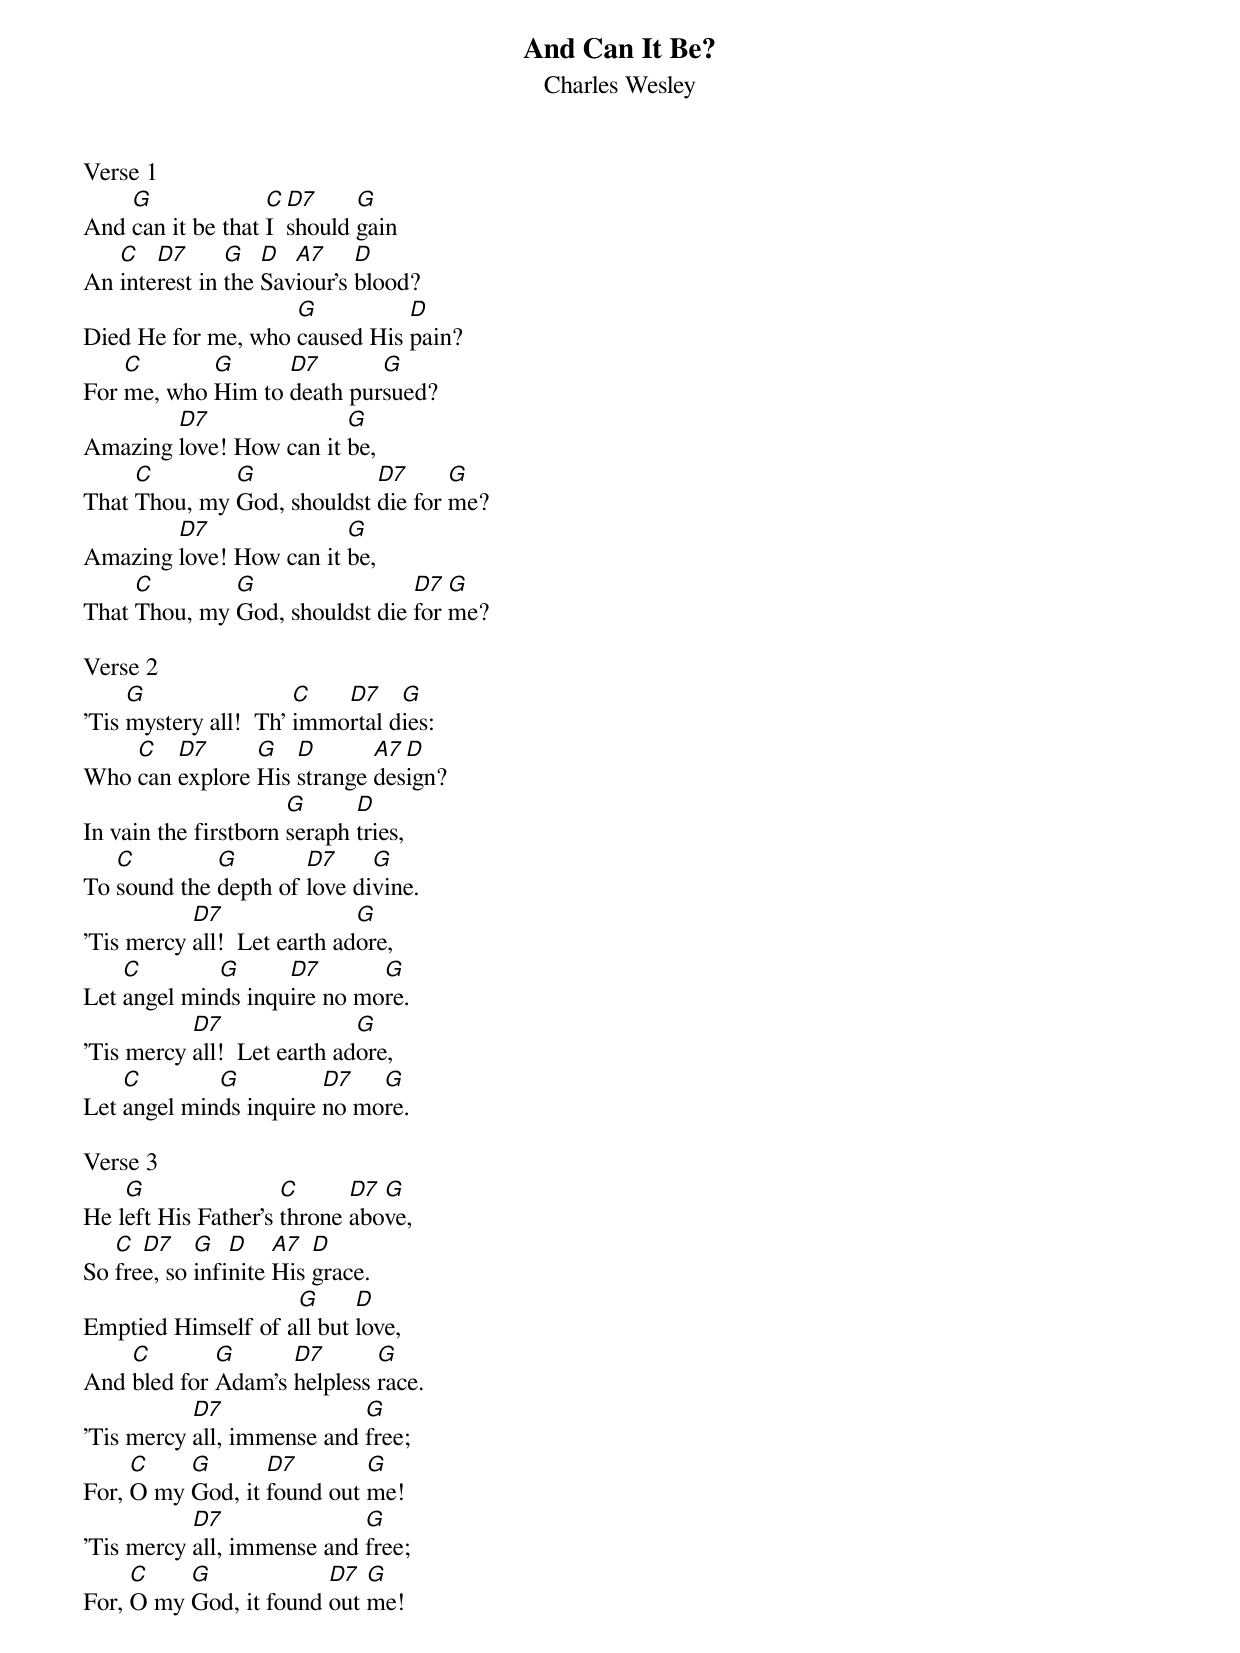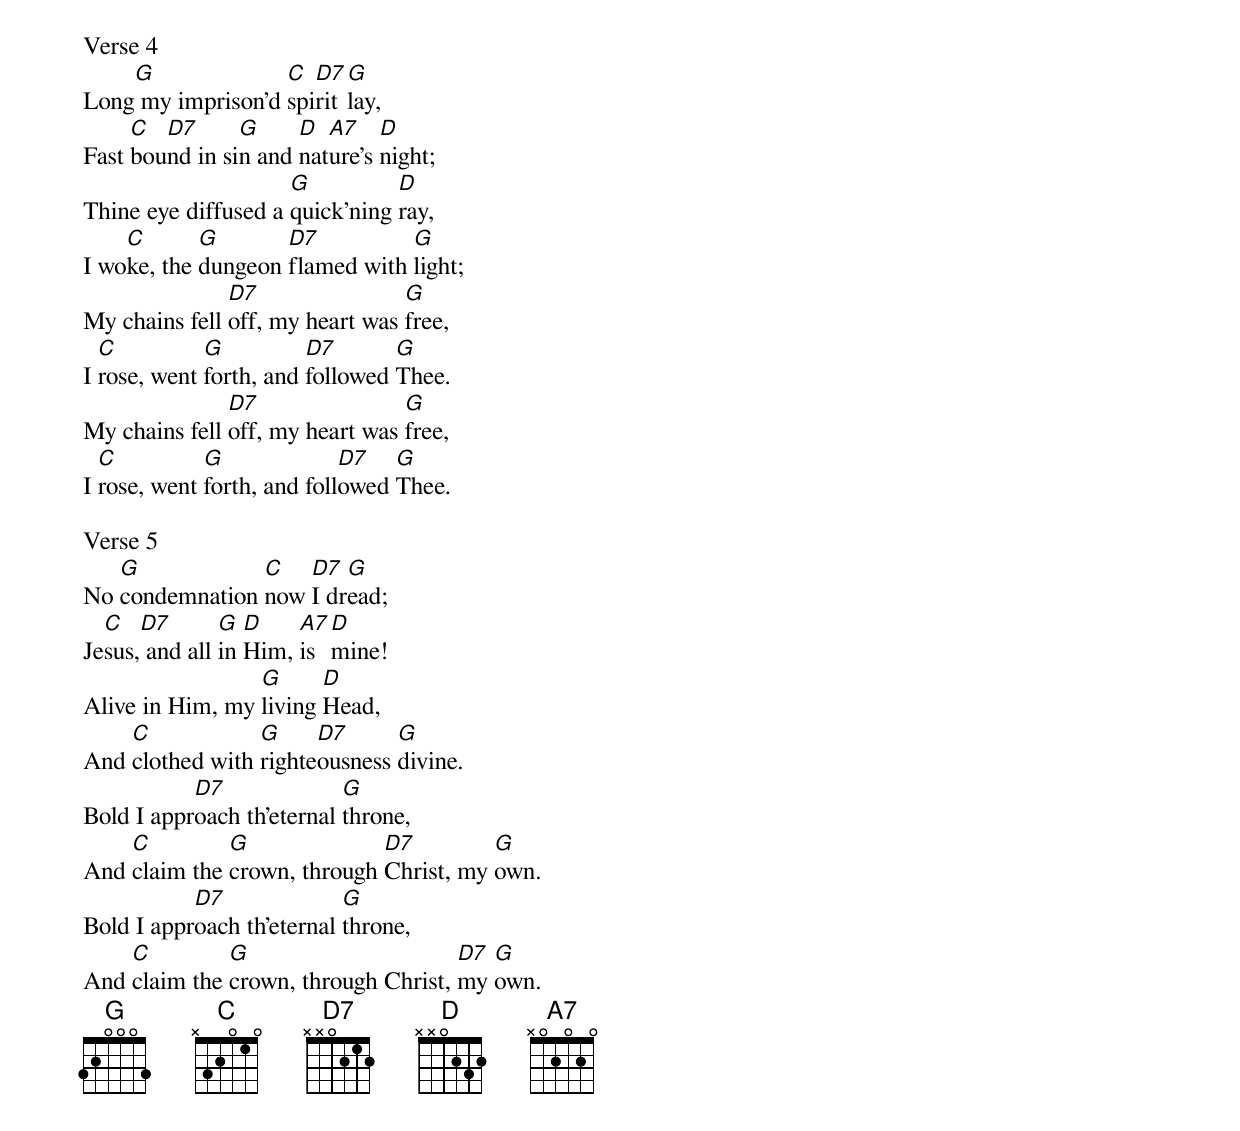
{t:And Can It Be?}
{st:Charles Wesley}
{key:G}

Verse 1
And [G]can it be that [C]I [D7]should [G]gain
An [C]inte[D7]rest in [G]the [D]Sav[A7]iour’s [D]blood?
Died He for me, who [G]caused His [D]pain?
For [C]me, who [G]Him to [D7]death pur[G]sued?
Amazing [D7]love! How can it [G]be,
That [C]Thou, my [G]God, shouldst [D7]die for [G]me?
Amazing [D7]love! How can it [G]be,
That [C]Thou, my [G]God, shouldst die [D7]for [G]me?

Verse 2
’Tis [G]mystery all!  Th’ [C]immo[D7]rtal d[G]ies:
Who [C]can [D7]explore [G]His [D]strange [A7]des[D]ign?
In vain the firstborn [G]seraph [D]tries,
To [C]sound the [G]depth of [D7]love di[G]vine.
’Tis mercy [D7]all!  Let earth ad[G]ore,
Let [C]angel min[G]ds inqu[D7]ire no mo[G]re.
’Tis mercy [D7]all!  Let earth ad[G]ore,
Let [C]angel min[G]ds inquire [D7]no mo[G]re.

Verse 3
He l[G]eft His Father’s [C]throne [D7]abo[G]ve,
So [C]fre[D7]e, so [G]infi[D]nite [A7]His [D]grace.
Emptied Himself of a[G]ll but [D]love,
And [C]bled for [G]Adam’s [D7]helpless [G]race.
’Tis mercy [D7]all, immense and [G]free;
For, [C]O my [G]God, it [D7]found out [G]me!
’Tis mercy [D7]all, immense and [G]free;
For, [C]O my [G]God, it found [D7]out [G]me!

Verse 4
Long[G] my imprison’d [C]spi[D7]rit [G]lay,
Fast [C]bou[D7]nd in si[G]n and [D]nat[A7]ure’s [D]night;
Thine eye diffused a [G]quick’ning [D]ray,
I wo[C]ke, the [G]dungeon [D7]flamed with [G]light;
My chains fell [D7]off, my heart was [G]free,
I [C]rose, went [G]forth, and [D7]followed [G]Thee.
My chains fell [D7]off, my heart was [G]free,
I [C]rose, went [G]forth, and foll[D7]owed [G]Thee.

Verse 5
No [G]condemnation [C]now [D7]I dr[G]ead;
Je[C]sus,[D7] and all [G]in [D]Him, [A7]is [D]mine!
Alive in Him, my [G]living [D]Head,
And [C]clothed with [G]righte[D7]ousness [G]divine.
Bold I appr[D7]oach th’eternal [G]throne,
And [C]claim the [G]crown, through [D7]Christ, my [G]own.
Bold I appr[D7]oach th’eternal [G]throne,
And [C]claim the [G]crown, through Christ, [D7]my [G]own.
